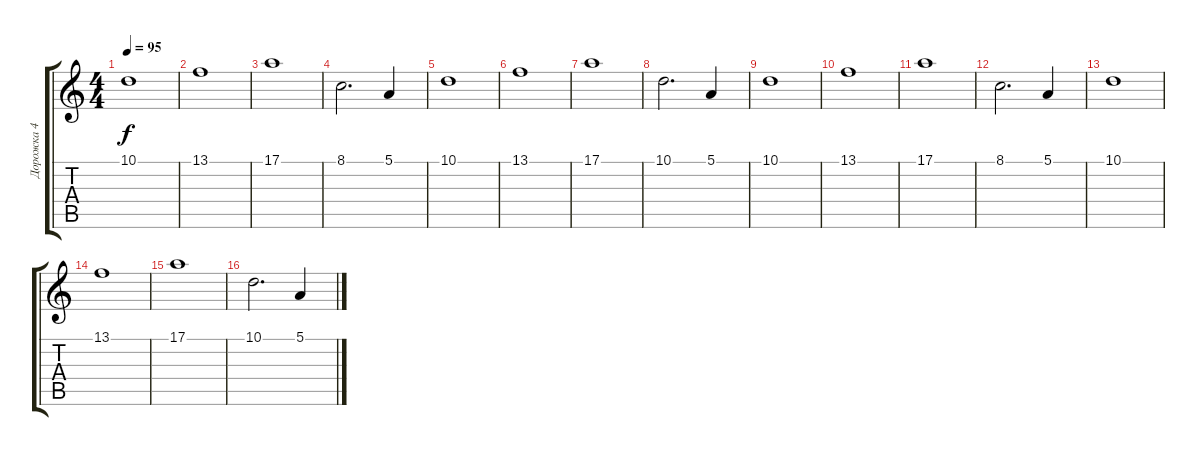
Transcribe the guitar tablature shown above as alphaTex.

\track ("Дорожка 4" "Дорожка 4") {instrument violin}
\staff {score tabs}
\tuning (E4 B3 G3 D3 A2 E2) {hide}
\ts (4 4)
\tempo 95
\clef g2
\ks c
10.1.1{dy f} |
13.1.1 |
17.1.1 |
8.1.2{d} 5.1.4 |
10.1.1 |
13.1.1 |
17.1.1 |
10.1.2{d} 5.1.4 |
10.1.1 |
13.1.1 |
17.1.1 |
8.1.2{d} 5.1.4 |
10.1.1 |
13.1.1 |
17.1.1 |
10.1.2{d} 5.1.4
